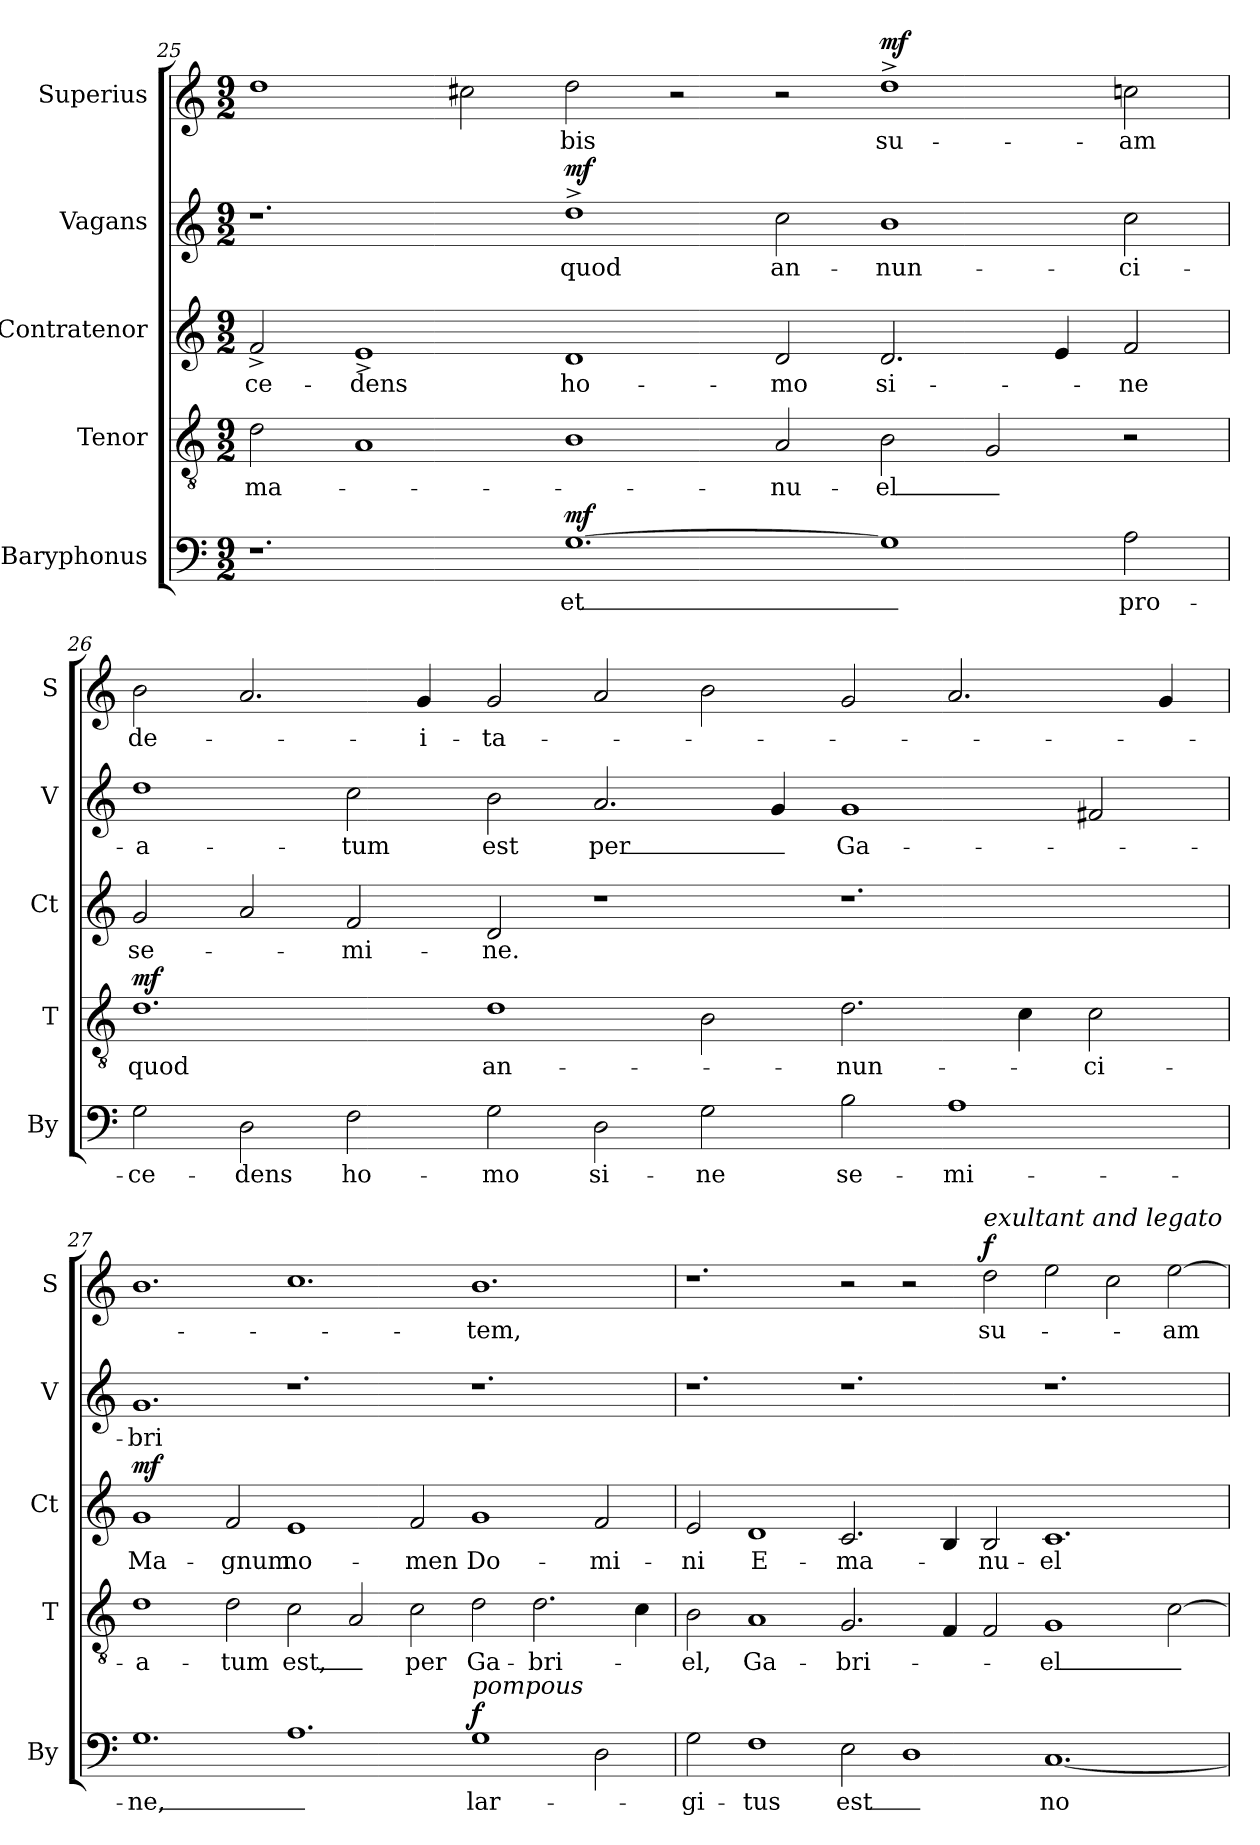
**kern	**text	**dynam	**kern	**text	**dynam	**kern	**text	**dynam	**kern	**text	**dynam	**kern	**text	**dynam
*part5	*part5	*part5	*part4	*part4	*part4	*part3	*part3	*part3	*part2	*part2	*part2	*part1	*part1	*part1
*staff5	*staff5	*staff5	*staff4	*staff4	*staff4	*staff3	*staff3	*staff3	*staff2	*staff2	*staff2	*staff1	*staff1	*staff1
*I"Baryphonus	*	*	*I"Tenor	*	*	*I"Contratenor	*	*	*I"Vagans	*	*	*I"Superius	*	*
*I'By	*	*	*I'T	*	*	*I'Ct	*	*	*I'V	*	*	*I'S	*	*
*clefF4	*	*	*clefGv2	*	*	*clefG2	*	*	*clefG2	*	*	*clefG2	*	*
*k[]	*	*	*k[]	*	*	*k[]	*	*	*k[]	*	*	*k[]	*	*
*M9/2	*	*	*M9/2	*	*	*M9/2	*	*	*M9/2	*	*	*M9/2	*	*
=25	=25	=25	=25	=25	=25	=25	=25	=25	=25	=25	=25	=25	=25	=25
1.r	.	.	2d\	-ma-	.	2f^/	-ce-	.	1.r	.	.	1dd	.	.
.	.	.	1A	.	.	1e^	-dens	.	.	.	.	.	.	.
.	.	.	.	.	.	.	.	.	.	.	.	2cc#X\	.	.
!	!	!LO:DY:a	!	!	!	!	!	!	!	!	!LO:DY:a	!	!	!
[1.G	et_	mf	1B	.	.	1d	ho-	.	1dd^	quod	mf	2dd\	-bis	.
.	.	.	.	.	.	.	.	.	.	.	.	2r	.	.
.	.	.	2A/	-nu-	.	2d/	-mo	.	2cc\	an-	.	2r	.	.
!	!	!	!	!	!	!	!	!	!	!	!	!	!	!LO:DY:a
1G]	_	.	2B\	-el_	.	2.d/	si-	.	1b	-nun-	.	1dd^	su-	mf
.	.	.	2G/	_	.	.	.	.	.	.	.	.	.	.
.	.	.	.	.	.	4e/	.	.	.	.	.	.	.	.
2A\	pro-	.	2r	.	.	2f/	-ne	.	2cc\	-ci-	.	2ccn\	-am	.
=26	=26	=26	=26	=26	=26	=26	=26	=26	=26	=26	=26	=26	=26	=26
!	!	!	!	!	!LO:DY:a	!	!	!	!	!	!	!	!	!
2G\	-ce-	.	1.d	quod	mf	2g/	se-	.	1dd	-a-	.	2b\	de-	.
2D\	-dens	.	.	.	.	2a/	.	.	.	.	.	2.a/	.	.
2F\	ho-	.	.	.	.	2f/	-mi-	.	2cc\	-tum	.	.	.	.
.	.	.	.	.	.	.	.	.	.	.	.	4g/	-i-	.
2G\	-mo	.	1d	an-	.	2d/	-ne.	.	2b\	est	.	2g/	-ta-	.
2D\	si-	.	.	.	.	1r	.	.	2.a/	per_	.	2a/	.	.
2G\	-ne	.	2B\	.	.	.	.	.	.	.	.	2b\	.	.
.	.	.	.	.	.	.	.	.	4g/	_	.	.	.	.
2B\	se-	.	2.d\	-nun-	.	1.r	.	.	1g	Ga-	.	2g/	.	.
1A	-mi-	.	.	.	.	.	.	.	.	.	.	2.a/	.	.
.	.	.	4c\	.	.	.	.	.	.	.	.	.	.	.
.	.	.	2c\	-ci-	.	.	.	.	2f#X/	.	.	.	.	.
.	.	.	.	.	.	.	.	.	.	.	.	4g/	.	.
=27	=27	=27	=27	=27	=27	=27	=27	=27	=27	=27	=27	=27	=27	=27
!	!	!	!	!	!	!	!	!LO:DY:a	!	!	!	!	!	!
1.G	-ne,_	.	1d	-a-	.	1g	Ma-	mf	1.g	-bri-	.	1.b	.	.
.	.	.	2d\	-tum	.	2f/	-gnum	.	.	.	.	.	.	.
1.A	_	.	2c\	est,_	.	1e	no-	.	1.r	.	.	1.cc	.	.
.	.	.	2A/	_	.	.	.	.	.	.	.	.	.	.
.	.	.	2c\	per	.	2f/	-men	.	.	.	.	.	.	.
!LO:TX:a:i:t=pompous	!	!	!	!	!	!	!	!	!	!	!	!	!	!
!	!	!LO:DY:a	!	!	!	!	!	!	!	!	!	!	!	!
1G	lar-	f	2d\	Ga-	.	1g	Do-	.	1.r	.	.	1.b	-tem,	.
.	.	.	2.d\	-bri-	.	.	.	.	.	.	.	.	.	.
2D\	.	.	.	.	.	2f/	-mi-	.	.	.	.	.	.	.
.	.	.	4c\	.	.	.	.	.	.	.	.	.	.	.
=28	=28	=28	=28	=28	=28	=28	=28	=28	=28	=28	=28	=28	=28	=28
2G\	-gi-	.	2B\	-el,	.	2e/	-ni	.	1.r	.	.	1.r	.	.
1F	-tus	.	1A	Ga-	.	1d	E-	.	.	.	.	.	.	.
2E\	est_	.	2.G/	-bri-	.	2.c/	-ma-	.	1.r	.	.	2r	.	.
1D	_	.	.	.	.	.	.	.	.	.	.	2r	.	.
.	.	.	4F/	.	.	4B/	.	.	.	.	.	.	.	.
!	!	!	!	!	!	!	!	!	!	!	!	!LO:TX:a:i:t=exultant and legato	!	!
!	!	!	!	!	!	!	!	!	!	!	!	!	!	!LO:DY:a
.	.	.	2F/	.	.	2B/	-nu-	.	.	.	.	2dd\	su-	f
[1.C	no-	.	1G	-el_	.	1.c	-el	.	1.r	.	.	2ee\	.	.
.	.	.	.	.	.	.	.	.	.	.	.	2cc\	.	.
.	.	.	[2c\	_	.	.	.	.	.	.	.	[2ee\	-am_	.
=	=	=	=	=	=	=	=	=	=	=	=	=	=	=
*-	*-	*-	*-	*-	*-	*-	*-	*-	*-	*-	*-	*-	*-	*-
